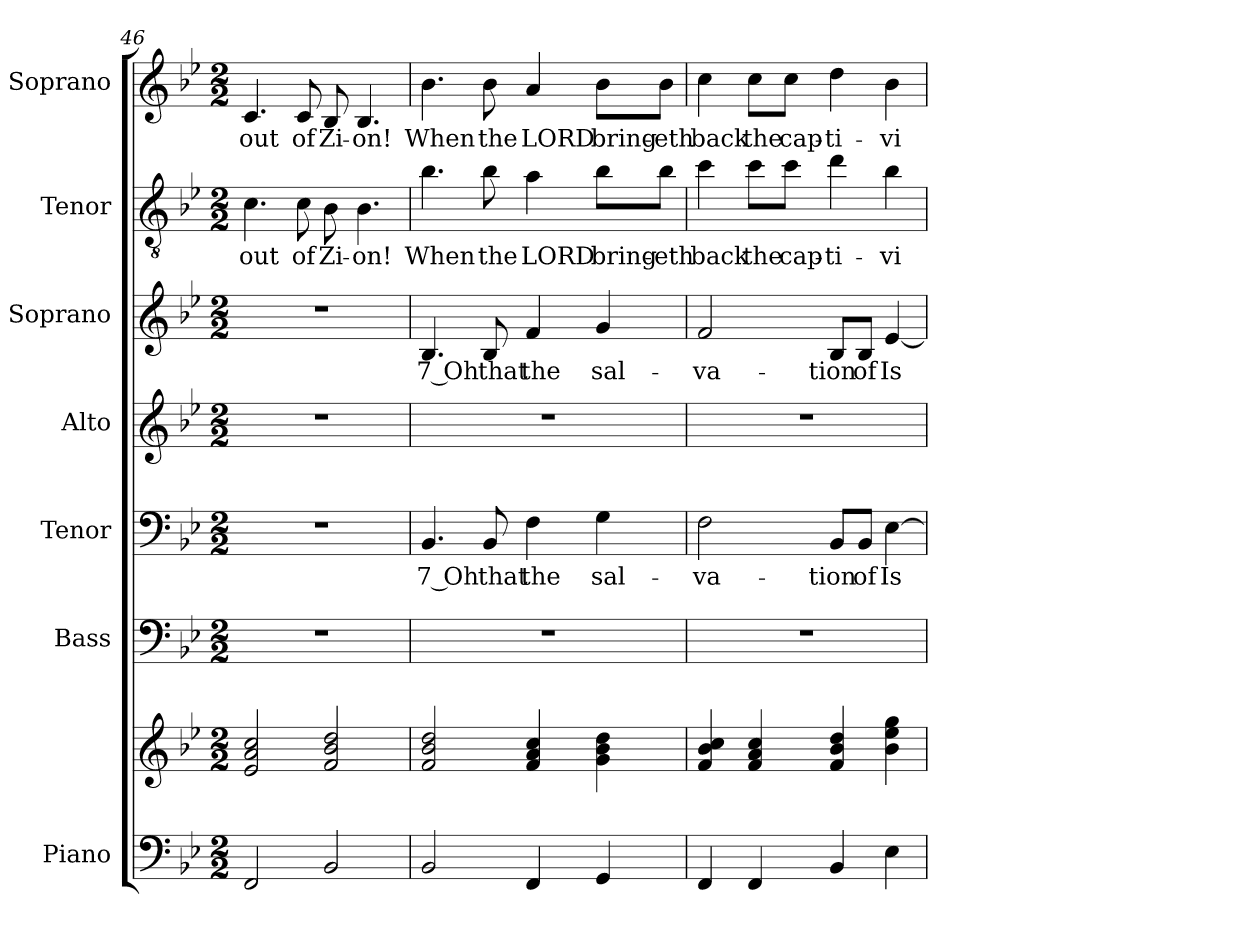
**kern	**kern	**kern	**kern	**text	**kern	**kern	**text	**kern	**text	**kern	**text
*part7	*part7	*part6	*part5	*part5	*part4	*part3	*part3	*part2	*part2	*part1	*part1
*staff8	*staff7	*staff6	*staff5	*staff5	*staff4	*staff3	*staff3	*staff2	*staff2	*staff1	*staff1
*I"Piano	*	*I"Bass	*I"Tenor	*	*I"Alto	*I"Soprano	*	*I"Tenor	*	*I"Soprano	*
*I'Pno.	*	*I'B.	*I'T.	*	*I'A.	*I'S.	*	*I'T.	*	*I'S.	*
!!LO:PB:g=z
*clefF4	*clefG2	*clefF4	*clefF4	*	*clefG2	*clefG2	*	*clefGv2	*	*clefG2	*
*	*	*	*	*	*	*	*	*ITrd7c12	*	*	*
*k[b-e-]	*k[b-e-]	*k[b-e-]	*k[b-e-]	*	*k[b-e-]	*k[b-e-]	*	*k[b-e-]	*	*k[b-e-]	*
*g:	*g:	*g:	*g:	*	*g:	*g:	*	*g:	*	*g:	*
*M2/2	*M2/2	*M2/2	*M2/2	*	*M2/2	*M2/2	*	*M2/2	*	*M2/2	*
=46	=46	=46	=46	=46	=46	=46	=46	=46	=46	=46	=46
!	!	!	!	!	!	!	!	!	!LO:LY:b:color=#000000	!	!
!	!	!	!	!	!	!	!	!	!	!	!LO:LY:b:color=#000000
2FFi/	2e-i/ 2ai 2cci	1r	1r	.	1r	1r	.	4.Ci\	out	4.ci/	out
!	!	!	!	!	!	!	!	!	!LO:LY:b:color=#000000	!	!
!	!	!	!	!	!	!	!	!	!	!	!LO:LY:b:color=#000000
.	.	.	.	.	.	.	.	8Ci\	of	8ci/	of
!	!	!	!	!	!	!	!	!	!LO:LY:b:color=#000000	!	!
!	!	!	!	!	!	!	!	!	!	!	!LO:LY:b:color=#000000
2BB-i/	2fi/ 2b-i 2ddi	.	.	.	.	.	.	8BB-i\	Zi-	8B-i/	Zi-
!	!	!	!	!	!	!	!	!	!LO:LY:b:color=#000000	!	!
!	!	!	!	!	!	!	!	!	!	!	!LO:LY:b:color=#000000
.	.	.	.	.	.	.	.	4.BB-i\	-on!	4.B-i/	-on!
=47	=47	=47	=47	=47	=47	=47	=47	=47	=47	=47	=47
!	!	!	!	!LO:LY:b:color=#000000	!	!	!	!	!	!	!
!	!	!	!	!	!	!	!LO:LY:b:color=#000000	!	!	!	!
!	!	!	!	!	!	!	!	!	!LO:LY:b:color=#000000	!	!
!	!	!	!	!	!	!	!	!	!	!	!LO:LY:b:color=#000000
2BB-i/	2fi/ 2b-i 2ddi	1r	4.BB-i/	7 Oh	1r	4.B-i/	7 Oh	4.B-i\	When	4.b-i\	When
!	!	!	!	!LO:LY:b:color=#000000	!	!	!	!	!	!	!
!	!	!	!	!	!	!	!LO:LY:b:color=#000000	!	!	!	!
!	!	!	!	!	!	!	!	!	!LO:LY:b:color=#000000	!	!
!	!	!	!	!	!	!	!	!	!	!	!LO:LY:b:color=#000000
.	.	.	8BB-i/	that	.	8B-i/	that	8B-i\	the	8b-i\	the
!	!	!	!	!LO:LY:b:color=#000000	!	!	!	!	!	!	!
!	!	!	!	!	!	!	!LO:LY:b:color=#000000	!	!	!	!
!	!	!	!	!	!	!	!	!	!LO:LY:b:color=#000000	!	!
!	!	!	!	!	!	!	!	!	!	!	!LO:LY:b:color=#000000
4FFi/	4fi/ 4ai 4cci	.	4Fi\	the	.	4fi/	the	4Ai\	LORD	4ai/	LORD
!	!	!	!	!LO:LY:b:color=#000000	!	!	!	!	!	!	!
!	!	!	!	!	!	!	!LO:LY:b:color=#000000	!	!	!	!
!	!	!	!	!	!	!	!	!	!LO:LY:b:color=#000000	!	!
!	!	!	!	!	!	!	!	!	!	!	!LO:LY:b:color=#000000
4GGi/	4gi\ 4b-i 4ddi	.	4Gi\	sal-	.	4gi/	sal-	8B-i\L	bring-	8b-i\L	bring-
!	!	!	!	!	!	!	!	!	!LO:LY:b:color=#000000	!	!
!	!	!	!	!	!	!	!	!	!	!	!LO:LY:b:color=#000000
.	.	.	.	.	.	.	.	8B-i\J	-eth	8b-i\J	-eth
=48	=48	=48	=48	=48	=48	=48	=48	=48	=48	=48	=48
!	!	!	!	!LO:LY:b:color=#000000	!	!	!	!	!	!	!
!	!	!	!	!	!	!	!LO:LY:b:color=#000000	!	!	!	!
!	!	!	!	!	!	!	!	!	!LO:LY:b:color=#000000	!	!
!	!	!	!	!	!	!	!	!	!	!	!LO:LY:b:color=#000000
4FFi/	4fi/ 4b-i 4cci	1r	2Fi\	-va-	1r	2fi/	-va-	4ci\	back	4cci\	back
!	!	!	!	!	!	!	!	!	!LO:LY:b:color=#000000	!	!
!	!	!	!	!	!	!	!	!	!	!	!LO:LY:b:color=#000000
4FFi/	4fi/ 4ai 4cci	.	.	.	.	.	.	8ci\L	the	8cci\L	the
!	!	!	!	!	!	!	!	!	!LO:LY:b:color=#000000	!	!
!	!	!	!	!	!	!	!	!	!	!	!LO:LY:b:color=#000000
.	.	.	.	.	.	.	.	8ci\J	cap-	8cci\J	cap-
!	!	!	!	!LO:LY:b:color=#000000	!	!	!	!	!	!	!
!	!	!	!	!	!	!	!LO:LY:b:color=#000000	!	!	!	!
!	!	!	!	!	!	!	!	!	!LO:LY:b:color=#000000	!	!
!	!	!	!	!	!	!	!	!	!	!	!LO:LY:b:color=#000000
4BB-i/	4fi/ 4b-i 4ddi	.	8BB-i/L	-tion	.	8B-i/L	-tion	4di\	-ti-	4ddi\	-ti-
!	!	!	!	!LO:LY:b:color=#000000	!	!	!	!	!	!	!
!	!	!	!	!	!	!	!LO:LY:b:color=#000000	!	!	!	!
.	.	.	8BB-i/J	of	.	8B-i/J	of	.	.	.	.
!	!	!	!	!LO:LY:b:color=#000000	!	!	!	!	!	!	!
!	!	!	!	!	!	!	!LO:LY:b:color=#000000	!	!	!	!
!	!	!	!	!	!	!	!	!	!LO:LY:b:color=#000000	!	!
!	!	!	!	!	!	!	!	!	!	!	!LO:LY:b:color=#000000
4E-i\	4b-i\ 4ee-i 4ggi	.	[>4E-i\	Is-	.	[<4e-i/	Is-	4B-i\	-vi-	4b-i\	-vi-
=	=	=	=	=	=	=	=	=	=	=	=
*-	*-	*-	*-	*-	*-	*-	*-	*-	*-	*-	*-
